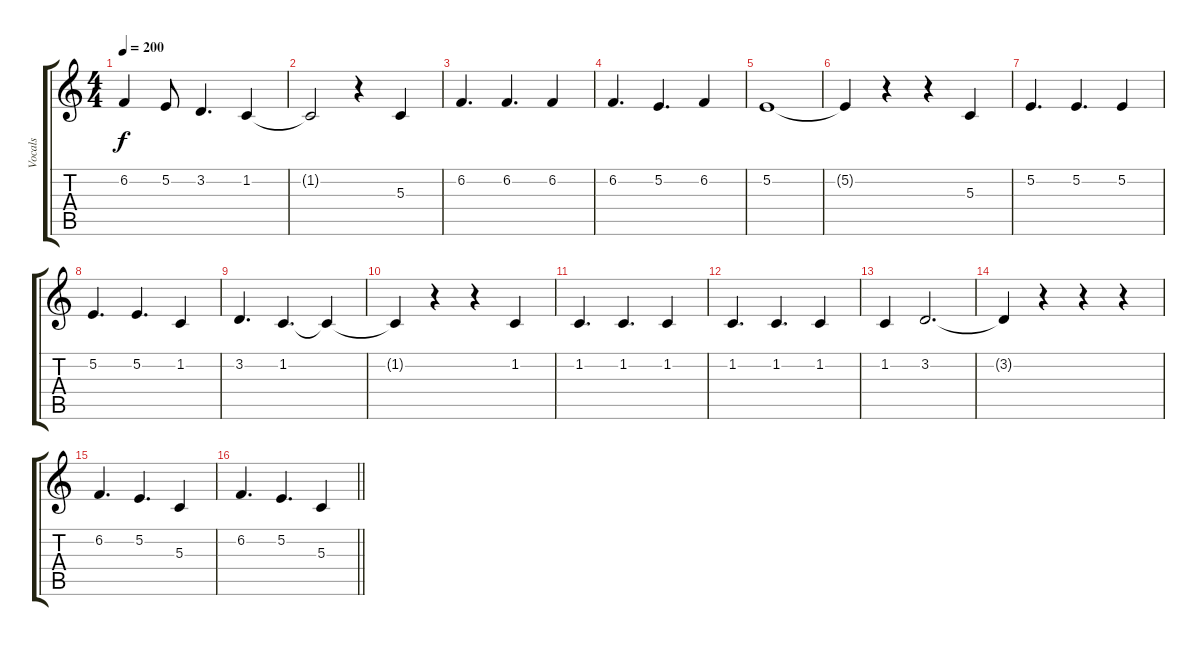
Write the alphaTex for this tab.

\track ("Vocals" "Vocals") {instrument altosax}
\staff {score tabs}
\tuning (E4 B3 G3 D3 A2 E2) {hide}
\ts (4 4)
\tempo 200
\clef g2
\ks c
6.2.4{dy f} 5.2.8 3.2.4{d} 1.2.4 |
1.2{t}.2 r.4 5.3.4 |
6.2.4{d} 6.2.4{d} 6.2.4 |
6.2.4{d} 5.2.4{d} 6.2.4 |
5.2.1 |
5.2{t}.4 r.4 r.4 5.3.4 |
5.2.4{d} 5.2.4{d} 5.2.4 |
5.2.4{d} 5.2.4{d} 1.2.4 |
3.2.4{d} 1.2.4{d} 1.2{t}.4 |
1.2{t}.4 r.4 r.4 1.2.4 |
1.2.4{d} 1.2.4{d} 1.2.4 |
1.2.4{d} 1.2.4{d} 1.2.4 |
1.2.4 3.2.2{d} |
3.2{t}.4 r.4 r.4 r.4 |
6.2.4{d} 5.2.4{d} 5.3.4 |
\barLineRight lightlight
6.2.4{d} 5.2.4{d} 5.3.4
